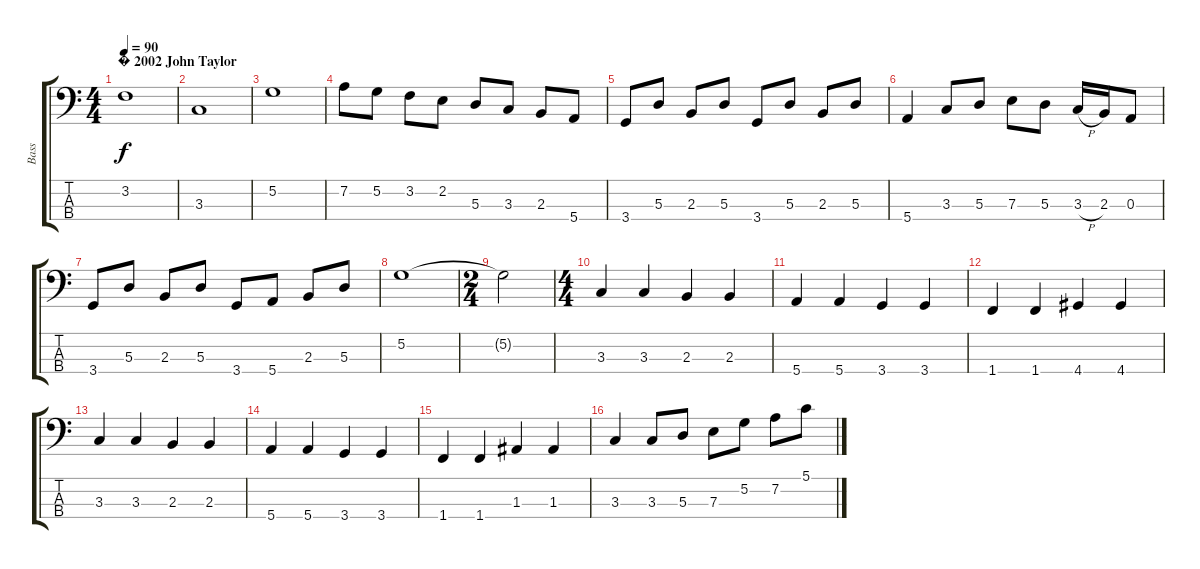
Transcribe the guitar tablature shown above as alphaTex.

\track ("Bass" "Bass") {instrument electricbassfinger}
\staff {score tabs}
\tuning (G2 D2 A1 E1) {hide}
\ts (4 4)
\section ("" "� 2002 John Taylor")
\tempo 90
\clef f4
\ks c
3.2.1{dy f instrument electricbassfinger} |
3.3.1 |
5.2.1 |
7.2.8 5.2.8 3.2.8 2.2.8 5.3.8 3.3.8 2.3.8 5.4.8 |
3.4.8 5.3.8 2.3.8 5.3.8 3.4.8 5.3.8 2.3.8 5.3.8 |
5.4.4 3.3.8 5.3.8 7.3.8 5.3.8 3.3{h}.16 2.3.16 0.3.8 |
3.4.8 5.3.8 2.3.8 5.3.8 3.4.8 5.4.8 2.3.8 5.3.8 |
\section ("" "")
5.2.1 |
\ts (2 4)
5.2{t}.2 |
\ts (4 4)
3.3.4 3.3.4 2.3.4 2.3.4 |
5.4.4 5.4.4 3.4.4 3.4.4 |
1.4.4 1.4.4 4.4.4 4.4.4 |
3.3.4 3.3.4 2.3.4 2.3.4 |
5.4.4 5.4.4 3.4.4 3.4.4 |
1.4.4 1.4.4 1.3.4 1.3.4 |
3.3.4 3.3.8 5.3.8 7.3.8 5.2.8 7.2.8 5.1.8
